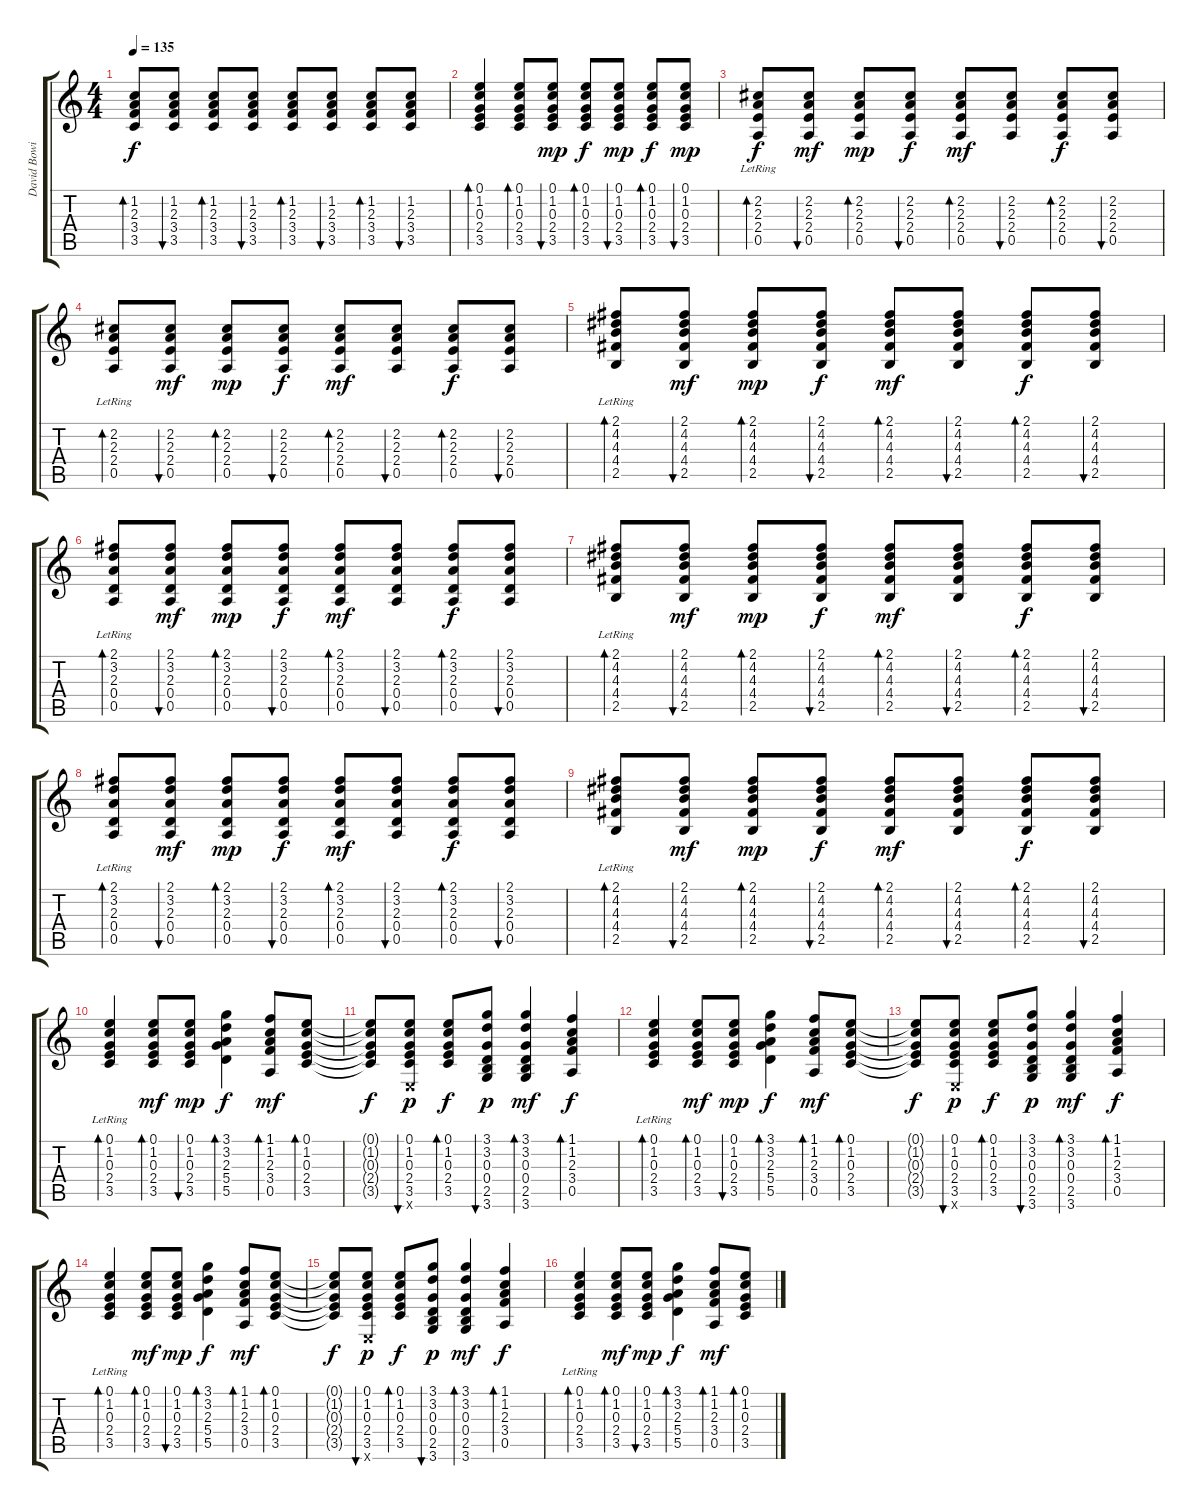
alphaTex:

\track ("David Bowie - 12 String" "David Bowi") {instrument acousticguitarsteel}
\staff {score tabs}
\tuning (E4 B3 G3 D3 A2 E2) {hide}
\ts (4 4)
\tempo 135
\clef g2
\ks c
(1.2 2.3 3.4 3.5).8{bd 30 dy f} (1.2 2.3 3.4 3.5).8{bu 30} (1.2 2.3 3.4 3.5).8{bd 30} (1.2 2.3 3.4 3.5).8{bu 30} (1.2 2.3 3.4 3.5).8{bd 30} (1.2 2.3 3.4 3.5).8{bu 30} (1.2 2.3 3.4 3.5).8{bd 30} (1.2 2.3 3.4 3.5).8{bu 30} |
(0.1 1.2 0.3 2.4 3.5).4{bd 30} (0.1 1.2 0.3 2.4 3.5).8{bd 30} (0.1 1.2 0.3 2.4 3.5).8{bu 30 dy mp} (0.1 1.2 0.3 2.4 3.5).8{bd 30 dy f} (0.1 1.2 0.3 2.4 3.5).8{bu 30 dy mp} (0.1 1.2 0.3 2.4 3.5).8{bd 30 dy f} (0.1 1.2 0.3 2.4 3.5).8{bu 30 dy mp} |
(2.2 2.3 2.4{lr} 0.5{lr}).8{bd 60 dy f} (2.2 2.3 2.4 0.5).8{bu 30 dy mf} (2.2 2.3 2.4 0.5).8{bd 30 dy mp} (2.2 2.3 2.4 0.5).8{bu 30 dy f} (2.2 2.3 2.4 0.5).8{bd 30 dy mf} (2.2 2.3 2.4 0.5).8{bu 30} (2.2 2.3 2.4 0.5).8{bd 30 dy f} (2.2 2.3 2.4 0.5).8{bu 30} |
(2.2 2.3 2.4{lr} 0.5{lr}).8{bd 60} (2.2 2.3 2.4 0.5).8{bu 30 dy mf} (2.2 2.3 2.4 0.5).8{bd 30 dy mp} (2.2 2.3 2.4 0.5).8{bu 30 dy f} (2.2 2.3 2.4 0.5).8{bd 30 dy mf} (2.2 2.3 2.4 0.5).8{bu 30} (2.2 2.3 2.4 0.5).8{bd 30 dy f} (2.2 2.3 2.4 0.5).8{bu 30} |
(2.1 4.2 4.3 4.4{lr} 2.5{lr}).8{bd 60} (2.1 4.2 4.3 4.4 2.5).8{bu 30 dy mf} (2.1 4.2 4.3 4.4 2.5).8{bd 30 dy mp} (2.1 4.2 4.3 4.4 2.5).8{bu 30 dy f} (2.1 4.2 4.3 4.4 2.5).8{bd 30 dy mf} (2.1 4.2 4.3 4.4 2.5).8{bu 30} (2.1 4.2 4.3 4.4 2.5).8{bd 30 dy f} (2.1 4.2 4.3 4.4 2.5).8{bu 30} |
(2.1 3.2 2.3 0.4{lr} 0.5{lr}).8{bd 60} (2.1 3.2 2.3 0.4 0.5).8{bu 30 dy mf} (2.1 3.2 2.3 0.4 0.5).8{bd 30 dy mp} (2.1 3.2 2.3 0.4 0.5).8{bu 30 dy f} (2.1 3.2 2.3 0.4 0.5).8{bd 30 dy mf} (2.1 3.2 2.3 0.4 0.5).8{bu 30} (2.1 3.2 2.3 0.4 0.5).8{bd 30 dy f} (2.1 3.2 2.3 0.4 0.5).8{bu 30} |
(2.1 4.2 4.3 4.4{lr} 2.5{lr}).8{bd 60} (2.1 4.2 4.3 4.4 2.5).8{bu 30 dy mf} (2.1 4.2 4.3 4.4 2.5).8{bd 30 dy mp} (2.1 4.2 4.3 4.4 2.5).8{bu 30 dy f} (2.1 4.2 4.3 4.4 2.5).8{bd 30 dy mf} (2.1 4.2 4.3 4.4 2.5).8{bu 30} (2.1 4.2 4.3 4.4 2.5).8{bd 30 dy f} (2.1 4.2 4.3 4.4 2.5).8{bu 30} |
(2.1 3.2 2.3 0.4{lr} 0.5{lr}).8{bd 60} (2.1 3.2 2.3 0.4 0.5).8{bu 30 dy mf} (2.1 3.2 2.3 0.4 0.5).8{bd 30 dy mp} (2.1 3.2 2.3 0.4 0.5).8{bu 30 dy f} (2.1 3.2 2.3 0.4 0.5).8{bd 30 dy mf} (2.1 3.2 2.3 0.4 0.5).8{bu 30} (2.1 3.2 2.3 0.4 0.5).8{bd 30 dy f} (2.1 3.2 2.3 0.4 0.5).8{bu 30} |
(2.1 4.2 4.3 4.4{lr} 2.5{lr}).8{bd 60} (2.1 4.2 4.3 4.4 2.5).8{bu 30 dy mf} (2.1 4.2 4.3 4.4 2.5).8{bd 30 dy mp} (2.1 4.2 4.3 4.4 2.5).8{bu 30 dy f} (2.1 4.2 4.3 4.4 2.5).8{bd 30 dy mf} (2.1 4.2 4.3 4.4 2.5).8{bu 30} (2.1 4.2 4.3 4.4 2.5).8{bd 30 dy f} (2.1 4.2 4.3 4.4 2.5).8{bu 30} |
(0.1 1.2 0.3 2.4{lr} 3.5{lr}).4{bd 60 volume 10} (0.1 1.2 0.3 2.4 3.5).8{bd 60 dy mf} (0.1 1.2 0.3 2.4 3.5).8{bu 60 dy mp} (3.1 3.2 2.3 5.4 5.5).4{bd 30 dy f} (1.1 1.2 2.3 3.4 0.5).8{bd 60 dy mf} (0.1 1.2 0.3 2.4 3.5).8{bd 60} |
(0.1{t} 1.2{t} 0.3{t} 2.4{t} 3.5{t}).8{dy f} (0.1 1.2 0.3 2.4 3.5 0.6{x}).8{bu 30 dy p} (0.1 1.2 0.3 2.4 3.5).8{bd 30 dy f} (3.1 3.2 0.3 0.4 2.5 3.6).8{bu 30 dy p} (3.1 3.2 0.3 0.4 2.5 3.6).4{bd 60 dy mf} (1.1 1.2 2.3 3.4 0.5).4{bd 60 dy f} |
(0.1 1.2 0.3 2.4{lr} 3.5{lr}).4{bd 60 volume 10} (0.1 1.2 0.3 2.4 3.5).8{bd 60 dy mf} (0.1 1.2 0.3 2.4 3.5).8{bu 60 dy mp} (3.1 3.2 2.3 5.4 5.5).4{bd 30 dy f} (1.1 1.2 2.3 3.4 0.5).8{bd 60 dy mf} (0.1 1.2 0.3 2.4 3.5).8{bd 60} |
(0.1{t} 1.2{t} 0.3{t} 2.4{t} 3.5{t}).8{dy f} (0.1 1.2 0.3 2.4 3.5 0.6{x}).8{bu 30 dy p} (0.1 1.2 0.3 2.4 3.5).8{bd 30 dy f} (3.1 3.2 0.3 0.4 2.5 3.6).8{bu 30 dy p} (3.1 3.2 0.3 0.4 2.5 3.6).4{bd 60 dy mf} (1.1 1.2 2.3 3.4 0.5).4{bd 60 dy f} |
(0.1 1.2 0.3 2.4{lr} 3.5{lr}).4{bd 60 volume 10} (0.1 1.2 0.3 2.4 3.5).8{bd 60 dy mf} (0.1 1.2 0.3 2.4 3.5).8{bu 60 dy mp} (3.1 3.2 2.3 5.4 5.5).4{bd 30 dy f} (1.1 1.2 2.3 3.4 0.5).8{bd 60 dy mf} (0.1 1.2 0.3 2.4 3.5).8{bd 60} |
(0.1{t} 1.2{t} 0.3{t} 2.4{t} 3.5{t}).8{dy f} (0.1 1.2 0.3 2.4 3.5 0.6{x}).8{bu 30 dy p} (0.1 1.2 0.3 2.4 3.5).8{bd 30 dy f} (3.1 3.2 0.3 0.4 2.5 3.6).8{bu 30 dy p} (3.1 3.2 0.3 0.4 2.5 3.6).4{bd 60 dy mf} (1.1 1.2 2.3 3.4 0.5).4{bd 60 dy f} |
(0.1 1.2 0.3 2.4{lr} 3.5{lr}).4{bd 60 volume 10} (0.1 1.2 0.3 2.4 3.5).8{bd 60 dy mf} (0.1 1.2 0.3 2.4 3.5).8{bu 60 dy mp} (3.1 3.2 2.3 5.4 5.5).4{bd 30 dy f} (1.1 1.2 2.3 3.4 0.5).8{bd 60 dy mf} (0.1 1.2 0.3 2.4 3.5).8{bd 60}
